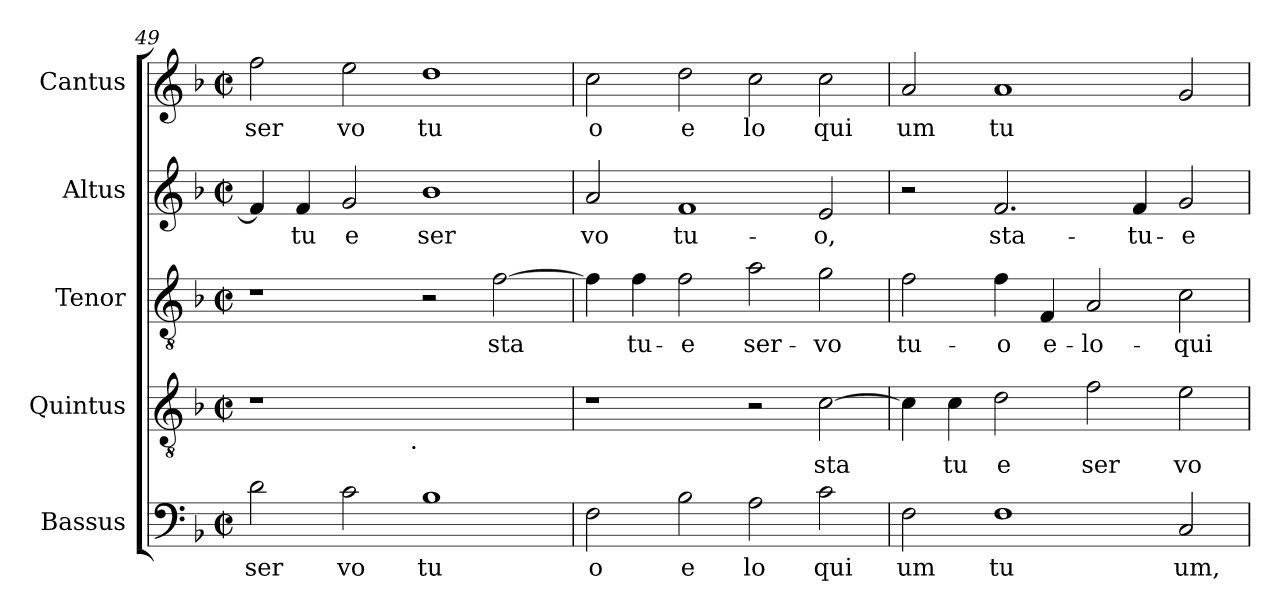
**kern	**text	**kern	**text	**kern	**text	**kern	**text	**kern	**text
*part5	*part5	*part4	*part4	*part3	*part3	*part2	*part2	*part1	*part1
*staff5	*staff5	*staff4	*staff4	*staff3	*staff3	*staff2	*staff2	*staff1	*staff1
*I"Bassus	*	*I"Quintus	*	*I"Tenor	*	*I"Altus	*	*I"Cantus	*
*clefF4	*	*clefGv2	*	*clefGv2	*	*clefG2	*	*clefG2	*
*k[b-]	*	*k[b-]	*	*k[b-]	*	*k[b-]	*	*k[b-]	*
*F:	*	*F:	*	*F:	*	*F:	*	*F:	*
*M2/2	*	*M2/2	*	*M2/2	*	*M2/2	*	*M2/2	*
*met(c|)	*	*met(c|)	*	*met(c|)	*	*met(c|)	*	*met(c|)	*
=49	=49	=49	=49	=49	=49	=49	=49	=49	=49
!	!LO:LY:b:cj	!	!	!	!	!	!LO:LY:b:cj	!	!LO:LY:b:cj
*	*	*^	*	*	*	*	*	*	*
2d\	ser	1r	2ryy	.	1r	.	4f/]	.	2ff\	ser
!	!	!	!	!	!	!	!	!LO:LY:b:cj	!	!
.	.	.	.	.	.	.	4f/	tu	.	.
!	!LO:LY:b:cj	!	!	!	!	!	!	!LO:LY:b:cj	!	!LO:LY:b:cj
2c\	vo	.	4...ryy	.	.	.	2g/	e	2ee\	vo
!	!	!	!LO:TX:b:t=.	!	!	!	!	!	!	!
.	.	.	1ryy	.	.	.	.	.	.	.
!	!LO:LY:b:cj	!	!	!	!	!	!	!LO:LY:b:cj	!	!LO:LY:b:cj
1B-	tu	1ryy	.	.	2r	.	1b-	ser	1dd	tu
!	!	!	!	!	!	!LO:LY:b:cj	!	!	!	!
.	.	.	.	.	[>2f\	sta	.	.	.	.
.	.	.	32ryy	.	.	.	.	.	.	.
!!LO:PB:g=z
=50	=50	=50	=50	=50	=50	=50	=50	=50	=50	=50
!	!LO:LY:b:cj	!	!	!	!	!LO:LY:b:cj	!	!LO:LY:b:cj	!	!LO:LY:b:cj
*	*	*v	*v	*	*	*	*	*	*	*
2F\	o	1r	.	4f\]	.	2a/	vo	2cc\	o
!	!	!	!	!	!LO:LY:b:cj	!	!	!	!
.	.	.	.	4f\	tu-	.	.	.	.
!	!LO:LY:b:cj	!	!	!	!LO:LY:b:cj	!	!LO:LY:b:cj	!	!LO:LY:b:cj
2B-\	e	.	.	2f\	-e	1f	tu-	2dd\	e
!	!LO:LY:b:cj	!	!	!	!LO:LY:b:cj	!	!	!	!LO:LY:b:cj
2A\	lo	2r	.	2a\	ser-	.	.	2cc\	lo
!	!LO:LY:b:cj	!	!LO:LY:b:cj	!	!LO:LY:b:cj	!	!LO:LY:b:cj	!	!LO:LY:b:cj
2c\	qui	[>2c\	sta	2g\	-vo	2e/	-o,	2cc\	qui
=51	=51	=51	=51	=51	=51	=51	=51	=51	=51
!	!LO:LY:b:cj	!	!LO:LY:b:cj	!	!LO:LY:b:cj	!	!	!	!LO:LY:b:cj
2F\	um	4c\]	.	2f\	tu-	2r	.	2a/	um
!	!	!	!LO:LY:b:cj	!	!	!	!	!	!
.	.	4c\	tu	.	.	.	.	.	.
!	!LO:LY:b:cj	!	!LO:LY:b:cj	!	!LO:LY:b:cj	!	!LO:LY:b:cj	!	!LO:LY:b:cj
1F	tu	2d\	e	4f\	-o	2.f/	sta-	1a	tu
!	!	!	!	!	!LO:LY:b:cj	!	!	!	!
.	.	.	.	4F/	e-	.	.	.	.
!	!	!	!LO:LY:b:cj	!	!LO:LY:b:cj	!	!	!	!
.	.	2f\	ser	2A/	-lo-	.	.	.	.
!	!	!	!	!	!	!	!LO:LY:b:cj	!	!
.	.	.	.	.	.	4f/	-tu-	.	.
!	!LO:LY:b:cj	!	!LO:LY:b:cj	!	!LO:LY:b:cj	!	!LO:LY:b:cj	!	!LO:LY:b:cj
2C/	um,	2e\	vo	2c\	-qui-	2g/	-e	2g/	.
=	=	=	=	=	=	=	=	=	=
*-	*-	*-	*-	*-	*-	*-	*-	*-	*-
